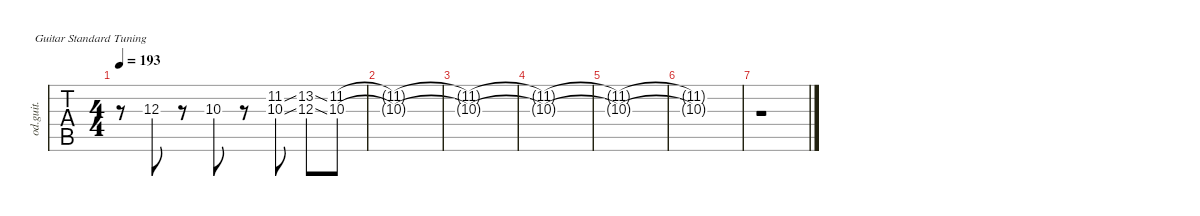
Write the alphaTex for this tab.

\defaultSystemsLayout 4
\hideDynamics
\bracketExtendMode nobrackets
\track ("後藤ひとり" "od.guit.") {instrument overdrivenguitar}
\staff {tabs}
\tuning (E4 B3 G3 D3 A2 E2)
\ts (4 4)
\tempo 193
\clef g2
\ks bb
r.8{dy mf} 12.3{acc forcenatural}.8 r.8 10.3{acc forcenatural}.8 r.8 (10.3{ss acc forcenatural} 11.2{ss acc b}).8 (13.2{ss acc forcenatural} 12.3{ss acc forcenatural}).8 (11.2{acc b} 10.3{acc forcenatural}).8 |
(10.3{t acc forcenatural} 11.2{t acc b}).1 |
(11.2{t acc b} 10.3{t acc forcenatural}).1 |
(10.3{t acc forcenatural} 11.2{t acc b}).1 |
(11.2{t acc b} 10.3{t acc forcenatural}).1 |
(10.3{t acc forcenatural} 11.2{t acc b}).1 |
r.1
